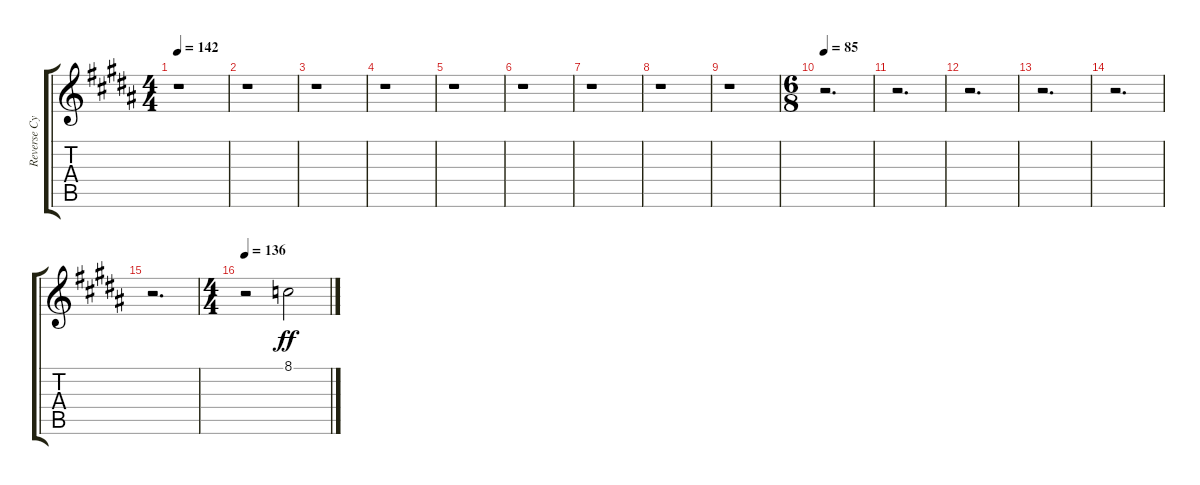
\track ("Reverse Cymbal (Staff 1)" "Reverse Cy") {instrument reversecymbal}
\staff {score tabs}
\tuning (E4 B3 G3 D3 A2 E2) {hide}
\ts (4 4)
\tempo 142
\clef g2
\ks b
r.1{dy ff} |
r.1 |
r.1 |
r.1 |
r.1 |
r.1 |
r.1 |
r.1 |
r.1 |
\ts (6 8)
\tempo 85
r.2{d} |
r.2{d} |
r.2{d} |
r.2{d} |
r.2{d} |
r.2{d} |
\ts (4 4)
\tempo 136
r.2 8.1.2
